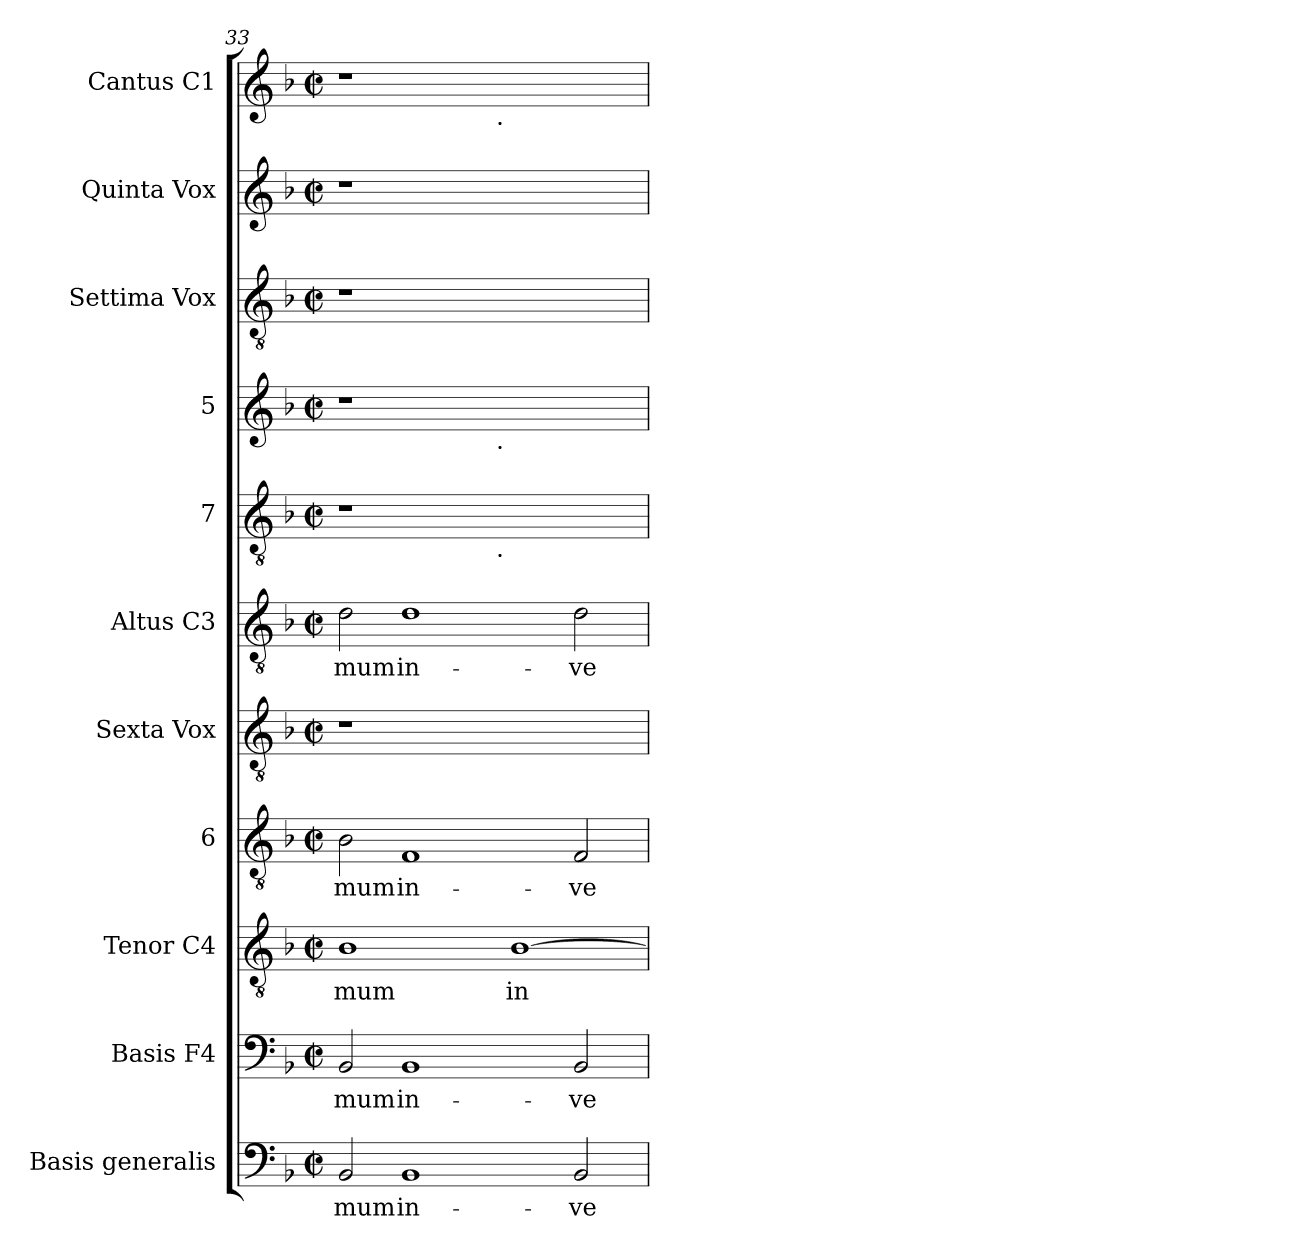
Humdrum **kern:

**kern	**text	**kern	**text	**kern	**text	**kern	**text	**kern	**kern	**text	**kern	**kern	**kern	**kern	**kern
*part11	*part11	*part10	*part10	*part9	*part9	*part8	*part8	*part7	*part6	*part6	*part5	*part4	*part3	*part2	*part1
*staff11	*staff11	*staff10	*staff10	*staff9	*staff9	*staff8	*staff8	*staff7	*staff6	*staff6	*staff5	*staff4	*staff3	*staff2	*staff1
*I"Basis  generalis	*	*I"Basis  F4	*	*I"Tenor  C4	*	*I"6	*	*I"Sexta  Vox	*I"Altus  C3	*	*I"7	*I"5	*I"Settima  Vox	*I"Quinta  Vox	*I"Cantus  C1
*	*	*I'B	*	*I'T	*	*	*	*	*I'A	*	*	*	*	*	*I'C
*clefF4	*	*clefF4	*	*clefGv2	*	*clefGv2	*	*clefGv2	*clefGv2	*	*clefGv2	*clefG2	*clefGv2	*clefG2	*clefG2
*k[b-]	*	*k[b-]	*	*k[b-]	*	*k[b-]	*	*k[b-]	*k[b-]	*	*k[b-]	*k[b-]	*k[b-]	*k[b-]	*k[b-]
*F:	*	*F:	*	*F:	*	*F:	*	*F:	*F:	*	*F:	*F:	*F:	*F:	*F:
*M2/2	*	*M2/2	*	*M2/2	*	*M2/2	*	*M2/2	*M2/2	*	*M2/2	*M2/2	*M2/2	*M2/2	*M2/2
*met(c|)	*	*met(c|)	*	*met(c|)	*	*met(c|)	*	*met(c|)	*met(c|)	*	*met(c|)	*met(c|)	*met(c|)	*met(c|)	*met(c|)
=33	=33	=33	=33	=33	=33	=33	=33	=33	=33	=33	=33	=33	=33	=33	=33
!	!LO:LY:a:cj	!	!LO:LY:b:cj	!	!LO:LY:b:cj	!	!LO:LY:b:cj	!	!	!LO:LY:b:cj	!	!	!	!	!
*	*	*	*	*	*	*	*	*	*	*	*^	*^	*	*	*^
2BB-/	-mum	2BB-/	-mum	1B-	-mum	2B-\	-mum	1r	2d\	-mum	1r	2ryy	1r	2ryy	1r	1r	1r	2ryy
!	!LO:LY:a:cj	!	!LO:LY:b:cj	!	!	!	!LO:LY:b:cj	!	!	!LO:LY:b:cj	!	!	!	!	!	!	!	!
1BB-	in-	1BB-	in-	.	.	1F	in-	.	1d	in-	.	4ryy	.	4ryy	.	.	.	4ryy
.	.	.	.	.	.	.	.	.	.	.	.	8ryy	.	8ryy	.	.	.	8ryy
.	.	.	.	.	.	.	.	.	.	.	.	16ryy	.	16ryy	.	.	.	16ryy
.	.	.	.	.	.	.	.	.	.	.	.	64ryy	.	64ryy	.	.	.	64ryy
!	!	!	!	!	!	!	!	!	!	!	!	!	!	!	!	!	!	!LO:TX:b:t=.
!	!	!	!	!	!	!	!	!	!	!	!	!	!	!LO:TX:b:t=.	!	!	!	!
!	!	!	!	!	!	!	!	!	!	!	!	!LO:TX:b:t=.	!	!	!	!	!	!
.	.	.	.	.	.	.	.	.	.	.	.	1ryy	.	1ryy	.	.	.	1ryy
!	!	!	!	!	!LO:LY:b:cj	!	!	!	!	!	!	!	!	!	!	!	!	!
.	.	.	.	[>1B-	in-	.	.	1ryy	.	.	1ryy	.	1ryy	.	1ryy	1ryy	1ryy	.
!	!LO:LY:a:cj	!	!LO:LY:b:cj	!	!	!	!LO:LY:b:cj	!	!	!LO:LY:b:cj	!	!	!	!	!	!	!	!
2BB-/	-ve-	2BB-/	-ve-	.	.	2F/	-ve-	.	2d\	-ve-	.	.	.	.	.	.	.	.
.	.	.	.	.	.	.	.	.	.	.	.	32.ryy	.	32.ryy	.	.	.	32.ryy
*	*	*	*	*	*	*	*	*	*	*	*v	*v	*	*	*	*	*v	*v
*	*	*	*	*	*	*	*	*	*	*	*	*v	*v	*	*	*
=	=	=	=	=	=	=	=	=	=	=	=	=	=	=	=
*-	*-	*-	*-	*-	*-	*-	*-	*-	*-	*-	*-	*-	*-	*-	*-
